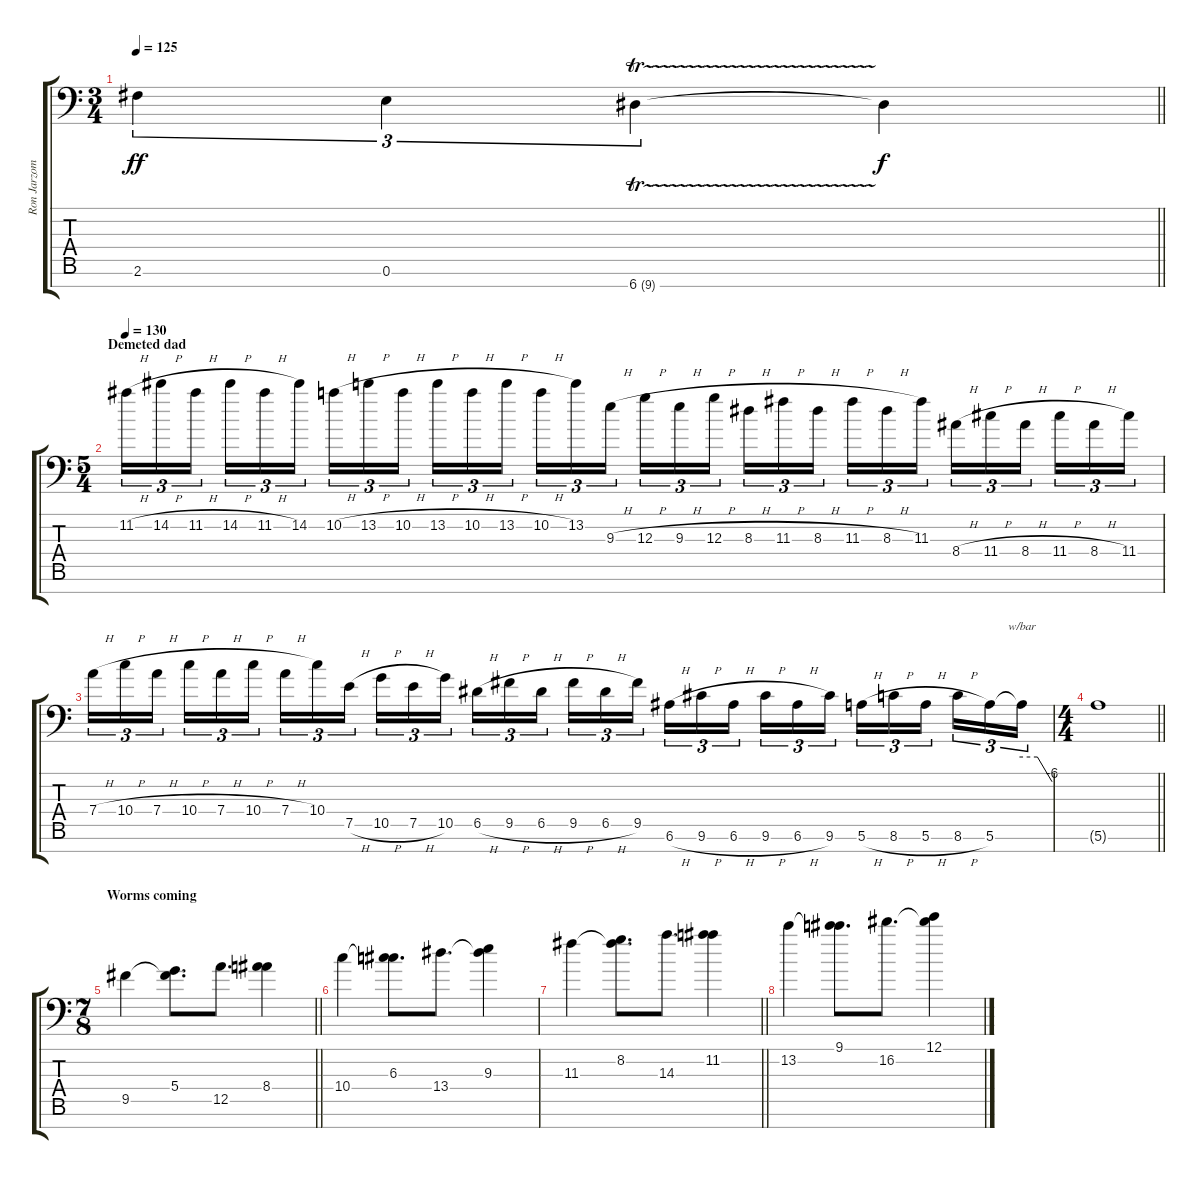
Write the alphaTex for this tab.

\track ("Ron Jarzombek Lead 2" "Ron Jarzom") {instrument distortionguitar}
\staff {score tabs}
\tuning (E4 B3 G3 D3 A2 E2 A1) {hide}
\ts (3 4)
\tempo 125
\clef f4
\barLineRight lightlight
\ks c
2.6.4{tu (3 2) dy ff} 0.6.4{tu (3 2)} 6.7{tr (9 32)}.4{tu (3 2)} 6.7{t}.4{dy f} |
\ts (5 4)
\section ("" "Demeted dad")
\tempo 130
11.2{h}.16{tu (3 2)} 14.2{h}.16{tu (3 2)} 11.2{h}.16{tu (3 2) beam splitsecondary} 14.2{h}.16{tu (3 2)} 11.2{h}.16{tu (3 2)} 14.2.16{tu (3 2)} 10.2{h}.16{tu (3 2)} 13.2{h}.16{tu (3 2)} 10.2{h}.16{tu (3 2) beam splitsecondary} 13.2{h}.16{tu (3 2)} 10.2{h}.16{tu (3 2)} 13.2{h}.16{tu (3 2)} 10.2{h}.16{tu (3 2)} 13.2.16{tu (3 2)} 9.3{h}.16{tu (3 2) beam splitsecondary} 12.3{h}.16{tu (3 2)} 9.3{h}.16{tu (3 2)} 12.3{h}.16{tu (3 2)} 8.3{h}.16{tu (3 2)} 11.3{h}.16{tu (3 2)} 8.3{h}.16{tu (3 2) beam splitsecondary} 11.3{h}.16{tu (3 2)} 8.3{h}.16{tu (3 2)} 11.3.16{tu (3 2)} 8.4{h}.16{tu (3 2)} 11.4{h}.16{tu (3 2)} 8.4{h}.16{tu (3 2) beam splitsecondary} 11.4{h}.16{tu (3 2)} 8.4{h}.16{tu (3 2)} 11.4.16{tu (3 2)} |
7.4{h}.16{tu (3 2)} 10.4{h}.16{tu (3 2)} 7.4{h}.16{tu (3 2) beam splitsecondary} 10.4{h}.16{tu (3 2)} 7.4{h}.16{tu (3 2)} 10.4{h}.16{tu (3 2)} 7.4{h}.16{tu (3 2)} 10.4.16{tu (3 2)} 7.5{h}.16{tu (3 2) beam splitsecondary} 10.5{h}.16{tu (3 2)} 7.5{h}.16{tu (3 2)} 10.5.16{tu (3 2)} 6.5{h}.16{tu (3 2)} 9.5{h}.16{tu (3 2)} 6.5{h}.16{tu (3 2) beam splitsecondary} 9.5{h}.16{tu (3 2)} 6.5{h}.16{tu (3 2)} 9.5.16{tu (3 2)} 6.6{h}.16{tu (3 2)} 9.6{h}.16{tu (3 2)} 6.6{h}.16{tu (3 2) beam splitsecondary} 9.6{h}.16{tu (3 2)} 6.6{h}.16{tu (3 2)} 9.6.16{tu (3 2)} 5.6{h}.16{tu (3 2)} 8.6{h}.16{tu (3 2)} 5.6{h}.16{tu (3 2) beam splitsecondary} 8.6{h}.16{tu (3 2)} 5.6.16{tu (3 2)} 5.6{t}.16{tu (3 2) tbe (custom default 0 0 31 0 60 -24)} |
\ts (4 4)
\barLineRight lightlight
5.6{t}.1 |
\ts (7 8)
\section ("" "Worms coming")
\barLineRight lightlight
9.5.4 (5.4 9.5{t}).8{d} 12.5.8{d} (8.4 12.5{t}).4 |
10.4.4 (6.3 10.4{t}).8{d} 13.4.8{d} (9.3 13.4{t}).4 |
\barLineRight lightlight
11.3.4 (8.2 11.3{t}).8{d} 14.3.8{d} (11.2 14.3{t}).4 |
13.2.4 (9.1 13.2{t}).8{d} 16.2.8{d} (12.1 16.2{t}).4
